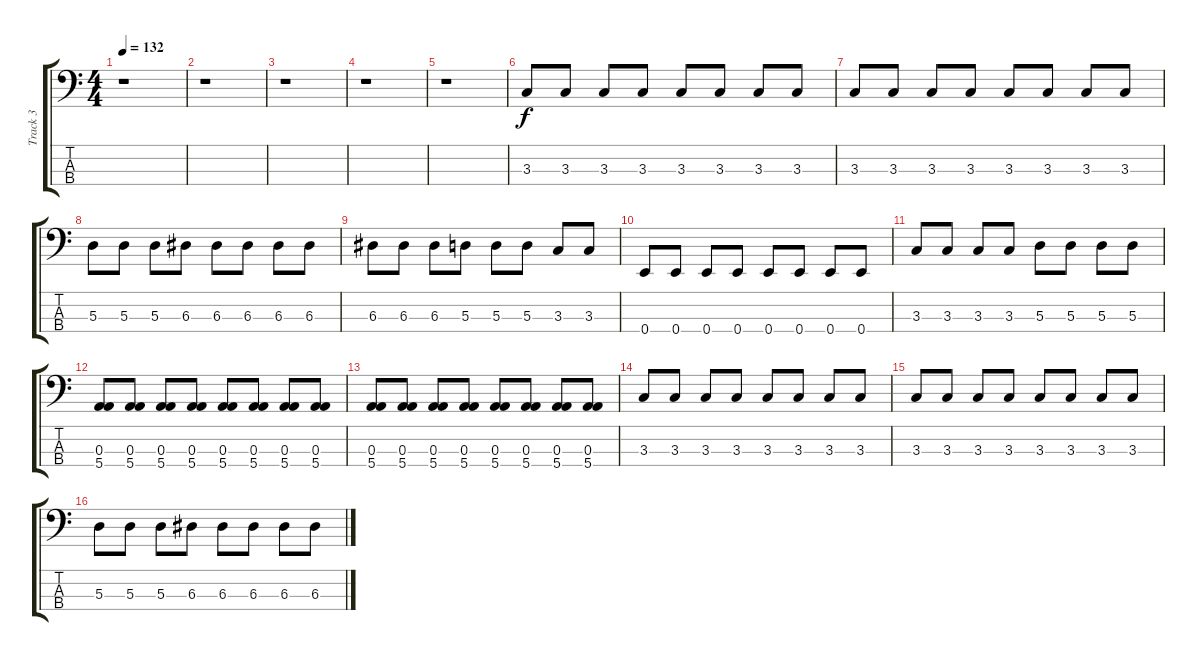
\track ("Track 3" "Track 3") {instrument electricbassfinger}
\staff {score tabs}
\tuning (G2 D2 A1 E1) {hide}
\ts (4 4)
\tempo 132
\clef f4
\ks c
r.1{dy f} |
r.1 |
r.1 |
r.1 |
r.1 |
3.3.8 3.3.8 3.3.8 3.3.8 3.3.8 3.3.8 3.3.8 3.3.8 |
3.3.8 3.3.8 3.3.8 3.3.8 3.3.8 3.3.8 3.3.8 3.3.8 |
5.3.8 5.3.8 5.3.8 6.3.8 6.3.8 6.3.8 6.3.8 6.3.8 |
6.3.8 6.3.8 6.3.8 5.3.8 5.3.8 5.3.8 3.3.8 3.3.8 |
0.4.8 0.4.8 0.4.8 0.4.8 0.4.8 0.4.8 0.4.8 0.4.8 |
3.3.8 3.3.8 3.3.8 3.3.8 5.3.8 5.3.8 5.3.8 5.3.8 |
(0.3 5.4).8 (0.3 5.4).8 (0.3 5.4).8 (0.3 5.4).8 (0.3 5.4).8 (0.3 5.4).8 (0.3 5.4).8 (0.3 5.4).8 |
(0.3 5.4).8 (0.3 5.4).8 (0.3 5.4).8 (0.3 5.4).8 (0.3 5.4).8 (0.3 5.4).8 (0.3 5.4).8 (0.3 5.4).8 |
3.3.8 3.3.8 3.3.8 3.3.8 3.3.8 3.3.8 3.3.8 3.3.8 |
3.3.8 3.3.8 3.3.8 3.3.8 3.3.8 3.3.8 3.3.8 3.3.8 |
5.3.8 5.3.8 5.3.8 6.3.8 6.3.8 6.3.8 6.3.8 6.3.8
